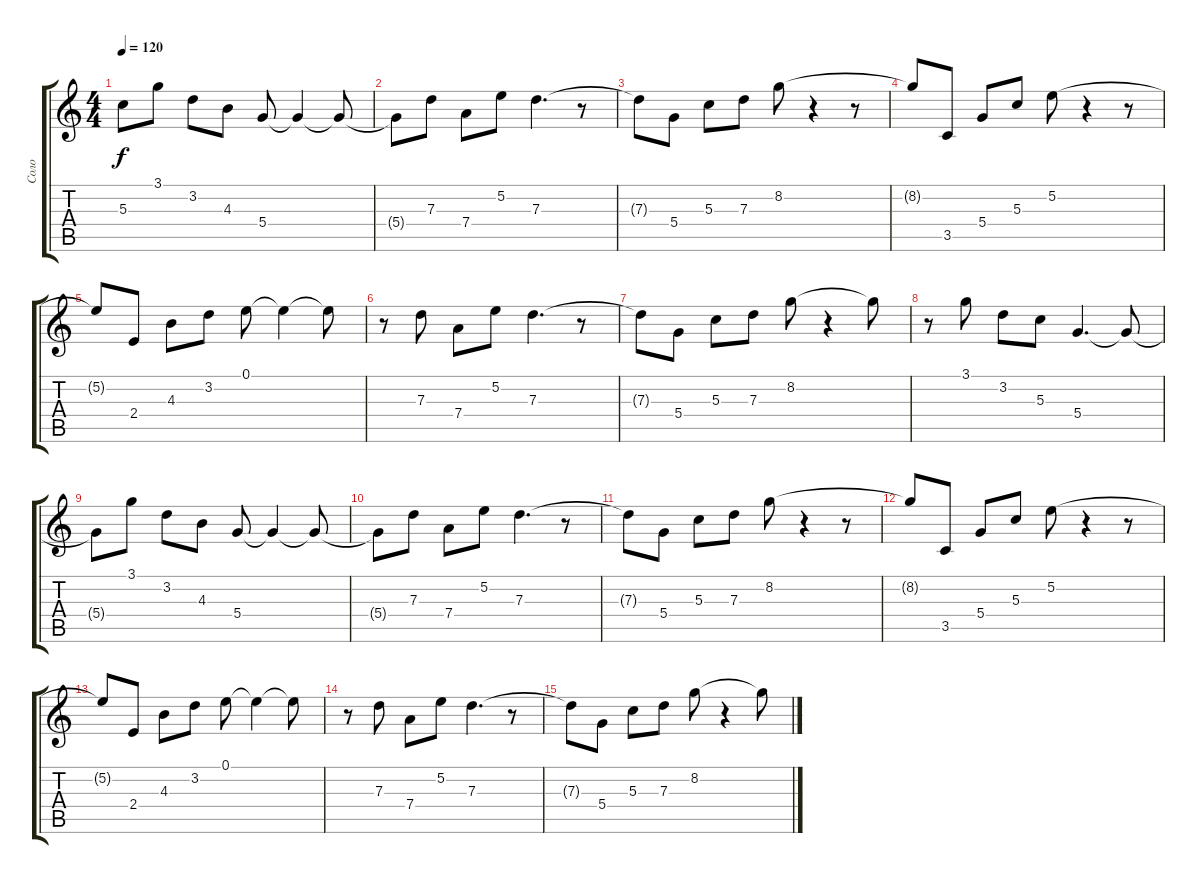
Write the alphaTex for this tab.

\track ("Соло" "Соло") {instrument distortionguitar}
\staff {score tabs}
\tuning (E4 B3 G3 D3 A2 E2) {hide}
\ts (4 4)
\tempo 120
\clef g2
\ks c
5.3{t}.8{dy f} 3.1.8 3.2.8 4.3.8 5.4.8 5.4{t}.4 5.4{t}.8 |
5.4{t}.8 7.3.8 7.4.8 5.2.8 7.3.4{d} r.8 |
7.3{t}.8 5.4.8 5.3.8 7.3.8 8.2.8 r.4 r.8 |
8.2{t}.8 3.5.8 5.4.8 5.3.8 5.2.8 r.4 r.8 |
5.2{t}.8 2.4.8 4.3.8 3.2.8 0.1.8 0.1{t}.4 0.1{t}.8 |
r.8 7.3.8 7.4.8 5.2.8 7.3.4{d} r.8 |
7.3{t}.8 5.4.8 5.3.8 7.3.8 8.2.8 r.4 8.2{t}.8 |
r.8 3.1.8 3.2.8 5.3.8 5.4.4{d} 5.4{t}.8 |
5.4{t}.8 3.1.8 3.2.8 4.3.8 5.4.8 5.4{t}.4 5.4{t}.8 |
5.4{t}.8 7.3.8 7.4.8 5.2.8 7.3.4{d} r.8 |
7.3{t}.8 5.4.8 5.3.8 7.3.8 8.2.8 r.4 r.8 |
8.2{t}.8 3.5.8 5.4.8 5.3.8 5.2.8 r.4 r.8 |
5.2{t}.8 2.4.8 4.3.8 3.2.8 0.1.8 0.1{t}.4 0.1{t}.8 |
r.8 7.3.8 7.4.8 5.2.8 7.3.4{d} r.8 |
7.3{t}.8 5.4.8 5.3.8 7.3.8 8.2.8 r.4 8.2{t}.8
